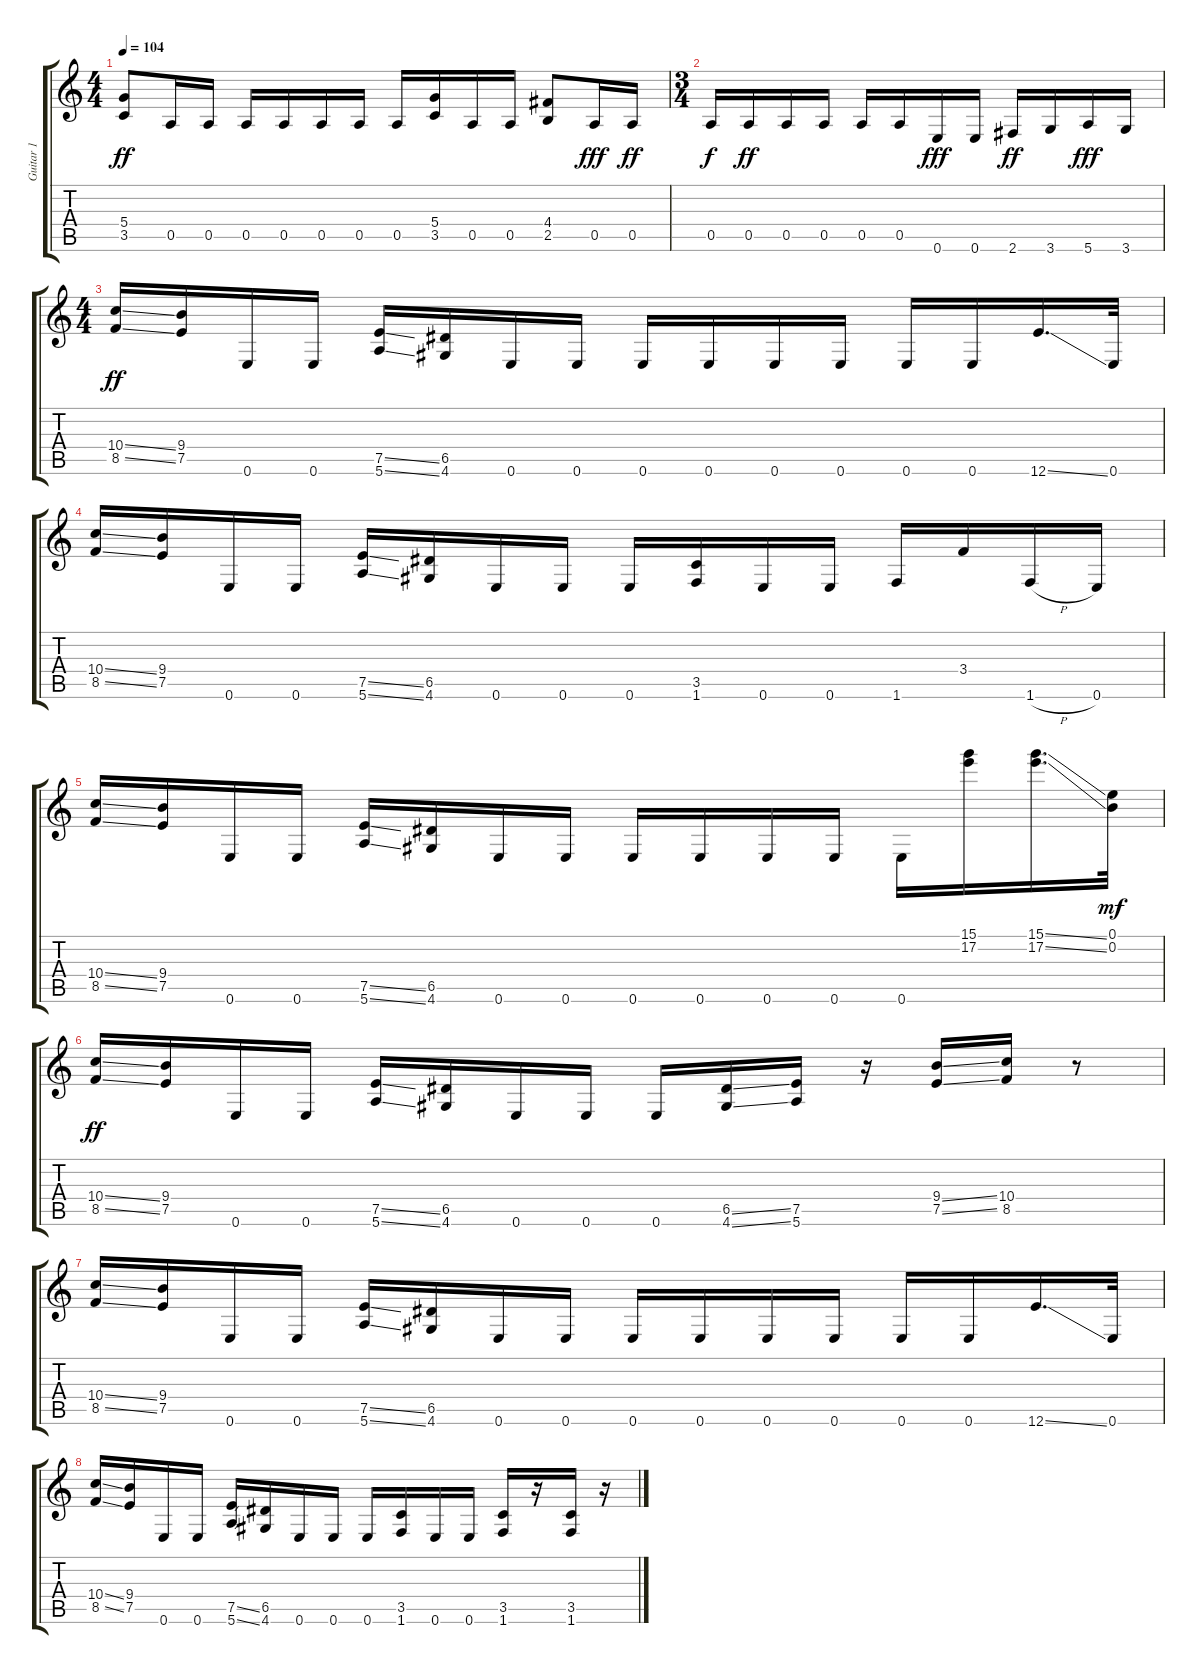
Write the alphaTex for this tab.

\track ("Guitar 1" "Guitar 1") {instrument distortionguitar}
\staff {score tabs}
\tuning (E4 B3 G3 D3 A2 E2) {hide}
\ts (4 4)
\tempo 104
\clef g2
\ks c
(5.4 3.5).8{dy ff} 0.5.16 0.5.16 0.5.16 0.5.16 0.5.16 0.5.16 0.5.16 (5.4 3.5).16 0.5.16 0.5.16 (4.4 2.5).8 0.5.16{dy fff} 0.5.16{dy ff} |
\ts (3 4)
0.5.16{dy f} 0.5.16{dy ff} 0.5.16 0.5.16 0.5.16 0.5.16 0.6.16{dy fff} 0.6.16 2.6.16{dy ff} 3.6.16 5.6.16{dy fff} 3.6.16 |
\ts (4 4)
(10.4{ss} 8.5{ss}).16{dy ff} (9.4 7.5).16 0.6.16 0.6.16 (7.5{ss} 5.6{ss}).16 (6.5 4.6).16 0.6.16 0.6.16 0.6.16 0.6.16 0.6.16 0.6.16 0.6.16 0.6.16 12.6{ss}.16{d} 0.6.32 |
(10.4{ss} 8.5{ss}).16 (9.4 7.5).16 0.6.16 0.6.16 (7.5{ss} 5.6{ss}).16 (6.5 4.6).16 0.6.16 0.6.16 0.6.16 (3.5 1.6).16 0.6.16 0.6.16 1.6.16 3.4.16 1.6{h}.16 0.6.16 |
(10.4{ss} 8.5{ss}).16 (9.4 7.5).16 0.6.16 0.6.16 (7.5{ss} 5.6{ss}).16 (6.5 4.6).16 0.6.16 0.6.16 0.6.16 0.6.16 0.6.16 0.6.16 0.6.16 (15.1 17.2).16 (15.1{ss} 17.2{ss}).16{d} (0.1 0.2).32{dy mf} |
(10.4{ss} 8.5{ss}).16{dy ff} (9.4 7.5).16 0.6.16 0.6.16 (7.5{ss} 5.6{ss}).16 (6.5 4.6).16 0.6.16 0.6.16 0.6.16 (6.5{ss} 4.6{ss}).16 (7.5 5.6).16 r.16 (9.4{ss} 7.5{ss}).16 (10.4 8.5).16 r.8 |
(10.4{ss} 8.5{ss}).16 (9.4 7.5).16 0.6.16 0.6.16 (7.5{ss} 5.6{ss}).16 (6.5 4.6).16 0.6.16 0.6.16 0.6.16 0.6.16 0.6.16 0.6.16 0.6.16 0.6.16 12.6{ss}.16{d} 0.6.32 |
(10.4{ss} 8.5{ss}).16 (9.4 7.5).16 0.6.16 0.6.16 (7.5{ss} 5.6{ss}).16 (6.5 4.6).16 0.6.16 0.6.16 0.6.16 (3.5 1.6).16 0.6.16 0.6.16 (3.5 1.6).16 r.16 (3.5 1.6).16 r.16
